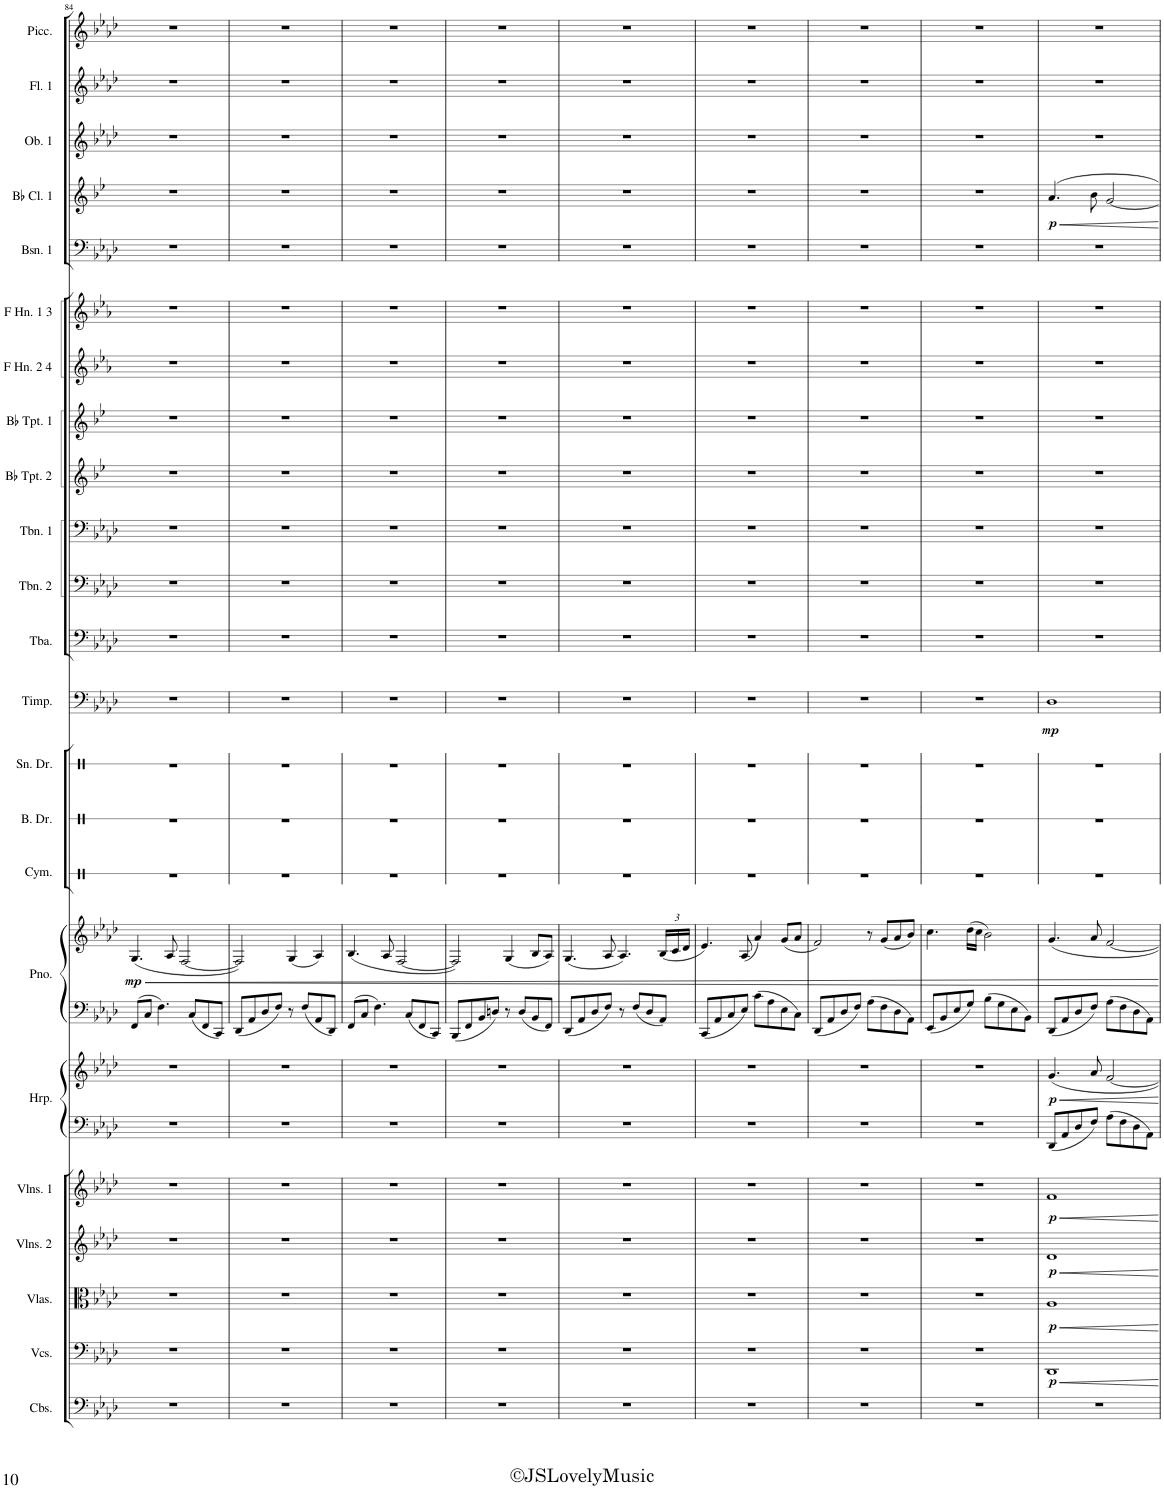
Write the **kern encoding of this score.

**kern	**kern	**dynam	**kern	**dynam	**kern	**dynam	**kern	**dynam	**kern	**kern	**dynam	**kern	**kern	**dynam	**kern	**kern	**kern	**kern	**dynam	**kern	**kern	**kern	**kern	**kern	**kern	**kern	**kern	**kern	**dynam	**kern	**kern	**kern
*part23	*part22	*part22	*part21	*part21	*part20	*part20	*part19	*part19	*part18	*part18	*part18	*part17	*part17	*part17	*part16	*part15	*part14	*part13	*part13	*part12	*part11	*part10	*part9	*part8	*part7	*part6	*part5	*part4	*part4	*part3	*part2	*part1
*staff25	*staff24	*staff24	*staff23	*staff23	*staff22	*staff22	*staff21	*staff21	*staff20	*staff19	*staff19/20	*staff18	*staff17	*staff17/18	*staff16	*staff15	*staff14	*staff13	*staff13	*staff12	*staff11	*staff10	*staff9	*staff8	*staff7	*staff6	*staff5	*staff4	*staff4	*staff3	*staff2	*staff1
*I"Contrabasses	*I"Violoncellos	*	*I"Violas	*	*I"Violins 2	*	*I"Violins 1	*	*I"Harp	*	*	*I"Piano	*	*	*I"Cymbal	*I"Bass Drum	*I"Snare Drum	*I"Timpani	*	*I"Tuba	*I"Trombone 2	*I"Trombone 1	*I"Bb Trumpet 2	*I"Bb Trumpet 1	*I"F Horn 2 &amp; 4	*I"F Horn 1 &amp; 3	*I"Bassoon 1	*I"Bb Clarinet 1	*	*I"Oboe 1	*I"Flute 1	*I"Piccolo
*I'Cbs.	*I'Vcs.	*	*I'Vlas.	*	*I'Vlns. 2	*	*I'Vlns. 1	*	*I'Hrp.	*	*	*I'Pno.	*	*	*I'Cym.	*I'B. Dr.	*I'Sn. Dr.	*I'Timp.	*	*I'Tba.	*I'Tbn. 2	*I'Tbn. 1	*I'Bb Tpt. 2	*I'Bb Tpt. 1	*I'F Hn. 2 4	*I'F Hn. 1 3	*I'Bsn. 1	*I'Bb Cl. 1	*	*I'Ob. 1	*I'Fl. 1	*I'Picc.
!!LO:PB:g=z
*clefF4	*clefF4	*	*clefC3	*	*clefG2	*	*clefG2	*	*clefF4	*clefG2	*	*clefF4	*clefG2	*	*clefX	*clefX	*clefX	*clefF4	*	*clefF4	*clefF4	*clefF4	*clefG2	*clefG2	*clefG2	*clefG2	*clefF4	*clefG2	*	*clefG2	*clefG2	*clefG2
*Trd7c12	*	*	*	*	*	*	*	*	*	*	*	*	*	*	*	*	*	*	*	*	*	*	*Trd1c2	*Trd1c2	*Trd4c7	*Trd4c7	*	*Trd1c2	*	*	*	*Trd-7c-12
*k[b-e-a-d-]	*k[b-e-a-d-]	*	*k[b-e-a-d-]	*	*k[b-e-a-d-]	*	*k[b-e-a-d-]	*	*k[b-e-a-d-]	*k[b-e-a-d-]	*	*k[b-e-a-d-]	*k[b-e-a-d-]	*	*k[]	*k[]	*k[]	*k[b-e-a-d-]	*	*k[b-e-a-d-]	*k[b-e-a-d-]	*k[b-e-a-d-]	*k[b-e-]	*k[b-e-]	*k[b-e-a-]	*k[b-e-a-]	*k[b-e-a-d-]	*k[b-e-]	*	*k[b-e-a-d-]	*k[b-e-a-d-]	*k[b-e-a-d-]
*M4/4	*M4/4	*	*M4/4	*	*M4/4	*	*M4/4	*	*M4/4	*M4/4	*	*M4/4	*M4/4	*	*M4/4	*M4/4	*M4/4	*M4/4	*	*M4/4	*M4/4	*M4/4	*M4/4	*M4/4	*M4/4	*M4/4	*M4/4	*M4/4	*	*M4/4	*M4/4	*M4/4
=84	=84	=84	=84	=84	=84	=84	=84	=84	=84	=84	=84	=84	=84	=84	=84	=84	=84	=84	=84	=84	=84	=84	=84	=84	=84	=84	=84	=84	=84	=84	=84	=84
!	!	!	!	!	!	!	!	!	!	!	!	!	!	!LO:DY:b	!	!	!	!	!	!	!	!	!	!	!	!	!	!	!	!	!	!
1r	1r	.	1r	.	1r	.	1r	.	1r	1r	.	8FF/L	(4.G/	mp	1r	1r	1r	1r	.	1r	1r	1r	1r	1r	1r	1r	1r	1r	.	1r	1r	1r
.	.	.	.	.	.	.	.	.	.	.	.	8C/J	.	.	.	.	.	.	.	.	.	.	.	.	.	.	.	.	.	.	.	.
.	.	.	.	.	.	.	.	.	.	.	.	4.F\	.	.	.	.	.	.	.	.	.	.	.	.	.	.	.	.	.	.	.	.
.	.	.	.	.	.	.	.	.	.	.	.	.	8A-/	.	.	.	.	.	.	.	.	.	.	.	.	.	.	.	.	.	.	.
.	.	.	.	.	.	.	.	.	.	.	.	.	[2F/	.	.	.	.	.	.	.	.	.	.	.	.	.	.	.	.	.	.	.
.	.	.	.	.	.	.	.	.	.	.	.	8C/L	.	.	.	.	.	.	.	.	.	.	.	.	.	.	.	.	.	.	.	.
.	.	.	.	.	.	.	.	.	.	.	.	8FF/	.	.	.	.	.	.	.	.	.	.	.	.	.	.	.	.	.	.	.	.
.	.	.	.	.	.	.	.	.	.	.	.	8CC/J	.	.	.	.	.	.	.	.	.	.	.	.	.	.	.	.	.	.	.	.
=85	=85	=85	=85	=85	=85	=85	=85	=85	=85	=85	=85	=85	=85	=85	=85	=85	=85	=85	=85	=85	=85	=85	=85	=85	=85	=85	=85	=85	=85	=85	=85	=85
1r	1r	.	1r	.	1r	.	1r	.	1r	1r	.	8DD-/L	2F/])	.	1r	1r	1r	1r	.	1r	1r	1r	1r	1r	1r	1r	1r	1r	.	1r	1r	1r
.	.	.	.	.	.	.	.	.	.	.	.	8AA-/	.	.	.	.	.	.	.	.	.	.	.	.	.	.	.	.	.	.	.	.
.	.	.	.	.	.	.	.	.	.	.	.	8D-/	.	.	.	.	.	.	.	.	.	.	.	.	.	.	.	.	.	.	.	.
.	.	.	.	.	.	.	.	.	.	.	.	8F/J	.	.	.	.	.	.	.	.	.	.	.	.	.	.	.	.	.	.	.	.
.	.	.	.	.	.	.	.	.	.	.	.	8r	(4G/	.	.	.	.	.	.	.	.	.	.	.	.	.	.	.	.	.	.	.
.	.	.	.	.	.	.	.	.	.	.	.	8F/L	.	.	.	.	.	.	.	.	.	.	.	.	.	.	.	.	.	.	.	.
.	.	.	.	.	.	.	.	.	.	.	.	8AA-/	4A-/)	.	.	.	.	.	.	.	.	.	.	.	.	.	.	.	.	.	.	.
.	.	.	.	.	.	.	.	.	.	.	.	8DD-/J	.	.	.	.	.	.	.	.	.	.	.	.	.	.	.	.	.	.	.	.
=86	=86	=86	=86	=86	=86	=86	=86	=86	=86	=86	=86	=86	=86	=86	=86	=86	=86	=86	=86	=86	=86	=86	=86	=86	=86	=86	=86	=86	=86	=86	=86	=86
1r	1r	.	1r	.	1r	.	1r	.	1r	1r	.	8FF/L	(4.B-/	.	1r	1r	1r	1r	.	1r	1r	1r	1r	1r	1r	1r	1r	1r	.	1r	1r	1r
.	.	.	.	.	.	.	.	.	.	.	.	8C/J	.	.	.	.	.	.	.	.	.	.	.	.	.	.	.	.	.	.	.	.
.	.	.	.	.	.	.	.	.	.	.	.	4.F\	.	.	.	.	.	.	.	.	.	.	.	.	.	.	.	.	.	.	.	.
.	.	.	.	.	.	.	.	.	.	.	.	.	8A-/	.	.	.	.	.	.	.	.	.	.	.	.	.	.	.	.	.	.	.
.	.	.	.	.	.	.	.	.	.	.	.	.	[2F/	.	.	.	.	.	.	.	.	.	.	.	.	.	.	.	.	.	.	.
.	.	.	.	.	.	.	.	.	.	.	.	8C/L	.	.	.	.	.	.	.	.	.	.	.	.	.	.	.	.	.	.	.	.
.	.	.	.	.	.	.	.	.	.	.	.	8FF/	.	.	.	.	.	.	.	.	.	.	.	.	.	.	.	.	.	.	.	.
.	.	.	.	.	.	.	.	.	.	.	.	8CC/J	.	.	.	.	.	.	.	.	.	.	.	.	.	.	.	.	.	.	.	.
=87	=87	=87	=87	=87	=87	=87	=87	=87	=87	=87	=87	=87	=87	=87	=87	=87	=87	=87	=87	=87	=87	=87	=87	=87	=87	=87	=87	=87	=87	=87	=87	=87
1r	1r	.	1r	.	1r	.	1r	.	1r	1r	.	8BBB-/L	2F/])	.	1r	1r	1r	1r	.	1r	1r	1r	1r	1r	1r	1r	1r	1r	.	1r	1r	1r
.	.	.	.	.	.	.	.	.	.	.	.	8FF/	.	.	.	.	.	.	.	.	.	.	.	.	.	.	.	.	.	.	.	.
.	.	.	.	.	.	.	.	.	.	.	.	8BB-/	.	.	.	.	.	.	.	.	.	.	.	.	.	.	.	.	.	.	.	.
.	.	.	.	.	.	.	.	.	.	.	.	8Dn/J	.	.	.	.	.	.	.	.	.	.	.	.	.	.	.	.	.	.	.	.
.	.	.	.	.	.	.	.	.	.	.	.	8r	(4G/	.	.	.	.	.	.	.	.	.	.	.	.	.	.	.	.	.	.	.
.	.	.	.	.	.	.	.	.	.	.	.	8D/L	.	.	.	.	.	.	.	.	.	.	.	.	.	.	.	.	.	.	.	.
.	.	.	.	.	.	.	.	.	.	.	.	8BB-/	8B-/L	.	.	.	.	.	.	.	.	.	.	.	.	.	.	.	.	.	.	.
.	.	.	.	.	.	.	.	.	.	.	.	8FF/J	8A-/J)	.	.	.	.	.	.	.	.	.	.	.	.	.	.	.	.	.	.	.
=88	=88	=88	=88	=88	=88	=88	=88	=88	=88	=88	=88	=88	=88	=88	=88	=88	=88	=88	=88	=88	=88	=88	=88	=88	=88	=88	=88	=88	=88	=88	=88	=88
1r	1r	.	1r	.	1r	.	1r	.	1r	1r	.	8DD-/L	(4.G/	.	1r	1r	1r	1r	.	1r	1r	1r	1r	1r	1r	1r	1r	1r	.	1r	1r	1r
.	.	.	.	.	.	.	.	.	.	.	.	8AA-/	.	.	.	.	.	.	.	.	.	.	.	.	.	.	.	.	.	.	.	.
.	.	.	.	.	.	.	.	.	.	.	.	8D-/	.	.	.	.	.	.	.	.	.	.	.	.	.	.	.	.	.	.	.	.
.	.	.	.	.	.	.	.	.	.	.	.	8F/J	8A-/	.	.	.	.	.	.	.	.	.	.	.	.	.	.	.	.	.	.	.
.	.	.	.	.	.	.	.	.	.	.	.	8r	4.A-/)	.	.	.	.	.	.	.	.	.	.	.	.	.	.	.	.	.	.	.
.	.	.	.	.	.	.	.	.	.	.	.	8F/L	.	.	.	.	.	.	.	.	.	.	.	.	.	.	.	.	.	.	.	.
.	.	.	.	.	.	.	.	.	.	.	.	8D-/	.	.	.	.	.	.	.	.	.	.	.	.	.	.	.	.	.	.	.	.
*	*	*	*	*	*	*	*	*	*	*	*	*	*Xbrackettup	*	*	*	*	*	*	*	*	*	*	*	*	*	*	*	*	*	*	*
.	.	.	.	.	.	.	.	.	.	.	.	8AA-/J	(24B-/LL	.	.	.	.	.	.	.	.	.	.	.	.	.	.	.	.	.	.	.
.	.	.	.	.	.	.	.	.	.	.	.	.	24c/	.	.	.	.	.	.	.	.	.	.	.	.	.	.	.	.	.	.	.
.	.	.	.	.	.	.	.	.	.	.	.	.	24d-/JJ	.	.	.	.	.	.	.	.	.	.	.	.	.	.	.	.	.	.	.
=89	=89	=89	=89	=89	=89	=89	=89	=89	=89	=89	=89	=89	=89	=89	=89	=89	=89	=89	=89	=89	=89	=89	=89	=89	=89	=89	=89	=89	=89	=89	=89	=89
1r	1r	.	1r	.	1r	.	1r	.	1r	1r	.	8CC/L	4.e-/)	.	1r	1r	1r	1r	.	1r	1r	1r	1r	1r	1r	1r	1r	1r	.	1r	1r	1r
.	.	.	.	.	.	.	.	.	.	.	.	8AA-/	.	.	.	.	.	.	.	.	.	.	.	.	.	.	.	.	.	.	.	.
.	.	.	.	.	.	.	.	.	.	.	.	8C/	.	.	.	.	.	.	.	.	.	.	.	.	.	.	.	.	.	.	.	.
.	.	.	.	.	.	.	.	.	.	.	.	8E-/J	(8A-/	.	.	.	.	.	.	.	.	.	.	.	.	.	.	.	.	.	.	.
.	.	.	.	.	.	.	.	.	.	.	.	8c\L	4a-/)	.	.	.	.	.	.	.	.	.	.	.	.	.	.	.	.	.	.	.
.	.	.	.	.	.	.	.	.	.	.	.	8A-\	.	.	.	.	.	.	.	.	.	.	.	.	.	.	.	.	.	.	.	.
.	.	.	.	.	.	.	.	.	.	.	.	8E-\	(8g/L	.	.	.	.	.	.	.	.	.	.	.	.	.	.	.	.	.	.	.
.	.	.	.	.	.	.	.	.	.	.	.	8C\J	8a-/J	.	.	.	.	.	.	.	.	.	.	.	.	.	.	.	.	.	.	.
=90	=90	=90	=90	=90	=90	=90	=90	=90	=90	=90	=90	=90	=90	=90	=90	=90	=90	=90	=90	=90	=90	=90	=90	=90	=90	=90	=90	=90	=90	=90	=90	=90
1r	1r	.	1r	.	1r	.	1r	.	1r	1r	.	8DD-/L	2f/)	.	1r	1r	1r	1r	.	1r	1r	1r	1r	1r	1r	1r	1r	1r	.	1r	1r	1r
.	.	.	.	.	.	.	.	.	.	.	.	8AA-/	.	.	.	.	.	.	.	.	.	.	.	.	.	.	.	.	.	.	.	.
.	.	.	.	.	.	.	.	.	.	.	.	8D-/	.	.	.	.	.	.	.	.	.	.	.	.	.	.	.	.	.	.	.	.
.	.	.	.	.	.	.	.	.	.	.	.	8F/J	.	.	.	.	.	.	.	.	.	.	.	.	.	.	.	.	.	.	.	.
.	.	.	.	.	.	.	.	.	.	.	.	8A-\L	8r	.	.	.	.	.	.	.	.	.	.	.	.	.	.	.	.	.	.	.
.	.	.	.	.	.	.	.	.	.	.	.	8F\	(8g/L	.	.	.	.	.	.	.	.	.	.	.	.	.	.	.	.	.	.	.
.	.	.	.	.	.	.	.	.	.	.	.	8D-\	8a-/	.	.	.	.	.	.	.	.	.	.	.	.	.	.	.	.	.	.	.
.	.	.	.	.	.	.	.	.	.	.	.	8AA-\J	8b-/J)	.	.	.	.	.	.	.	.	.	.	.	.	.	.	.	.	.	.	.
=91	=91	=91	=91	=91	=91	=91	=91	=91	=91	=91	=91	=91	=91	=91	=91	=91	=91	=91	=91	=91	=91	=91	=91	=91	=91	=91	=91	=91	=91	=91	=91	=91
1r	1r	.	1r	.	1r	.	1r	.	1r	1r	.	8EE-/L	4.cc\	.	1r	1r	1r	1r	.	1r	1r	1r	1r	1r	1r	1r	1r	1r	.	1r	1r	1r
.	.	.	.	.	.	.	.	.	.	.	.	8BB-/	.	.	.	.	.	.	.	.	.	.	.	.	.	.	.	.	.	.	.	.
.	.	.	.	.	.	.	.	.	.	.	.	8E-/	.	.	.	.	.	.	.	.	.	.	.	.	.	.	.	.	.	.	.	.
.	.	.	.	.	.	.	.	.	.	.	.	8G/J	(16dd-\LL	.	.	.	.	.	.	.	.	.	.	.	.	.	.	.	.	.	.	.
.	.	.	.	.	.	.	.	.	.	.	.	.	16cc\JJ	.	.	.	.	.	.	.	.	.	.	.	.	.	.	.	.	.	.	.
.	.	.	.	.	.	.	.	.	.	.	.	8B-\L	2b-\)	.	.	.	.	.	.	.	.	.	.	.	.	.	.	.	.	.	.	.
.	.	.	.	.	.	.	.	.	.	.	.	8G\	.	.	.	.	.	.	.	.	.	.	.	.	.	.	.	.	.	.	.	.
.	.	.	.	.	.	.	.	.	.	.	.	8E-\	.	.	.	.	.	.	.	.	.	.	.	.	.	.	.	.	.	.	.	.
.	.	.	.	.	.	.	.	.	.	.	.	8BB-\J	.	.	.	.	.	.	.	.	.	.	.	.	.	.	.	.	.	.	.	.
=92	=92	=92	=92	=92	=92	=92	=92	=92	=92	=92	=92	=92	=92	=92	=92	=92	=92	=92	=92	=92	=92	=92	=92	=92	=92	=92	=92	=92	=92	=92	=92	=92
!	!	!LO:DY:b	!	!LO:DY:b	!	!LO:DY:b	!	!LO:DY:b	!	!	!LO:DY:b	!	!	!	!	!	!	!	!LO:DY:b	!	!	!	!	!	!	!	!	!	!LO:DY:b	!	!	!
1r	1DD-	p	1A-	p	1d-	p	1f	p	8DD-/L	4.g/	p	8DD-/L	4.g/	.	1r	1r	1r	1D-	mp	1r	1r	1r	1r	1r	1r	1r	1r	4.a/	p	1r	1r	1r
.	.	.	.	.	.	.	.	.	8AA-/	.	.	8AA-/	.	.	.	.	.	.	.	.	.	.	.	.	.	.	.	.	.	.	.	.
.	.	.	.	.	.	.	.	.	8D-/	.	.	8D-/	.	.	.	.	.	.	.	.	.	.	.	.	.	.	.	.	.	.	.	.
.	.	.	.	.	.	.	.	.	8F/J	8a-/	.	8F/J	8a-/	.	.	.	.	.	.	.	.	.	.	.	.	.	.	8b-\	.	.	.	.
.	.	.	.	.	.	.	.	.	8A-\L	[2f/	.	8A-\L	[2f/	.	.	.	.	.	.	.	.	.	.	.	.	.	.	[2g/	.	.	.	.
.	.	.	.	.	.	.	.	.	8F\	.	.	8F\	.	.	.	.	.	.	.	.	.	.	.	.	.	.	.	.	.	.	.	.
.	.	.	.	.	.	.	.	.	8D-\	.	.	8D-\	.	.	.	.	.	.	.	.	.	.	.	.	.	.	.	.	.	.	.	.
.	.	.	.	.	.	.	.	.	8AA-\J	.	.	8AA-\J	.	.	.	.	.	.	.	.	.	.	.	.	.	.	.	.	.	.	.	.
=	=	=	=	=	=	=	=	=	=	=	=	=	=	=	=	=	=	=	=	=	=	=	=	=	=	=	=	=	=	=	=	=
*-	*-	*-	*-	*-	*-	*-	*-	*-	*-	*-	*-	*-	*-	*-	*-	*-	*-	*-	*-	*-	*-	*-	*-	*-	*-	*-	*-	*-	*-	*-	*-	*-
